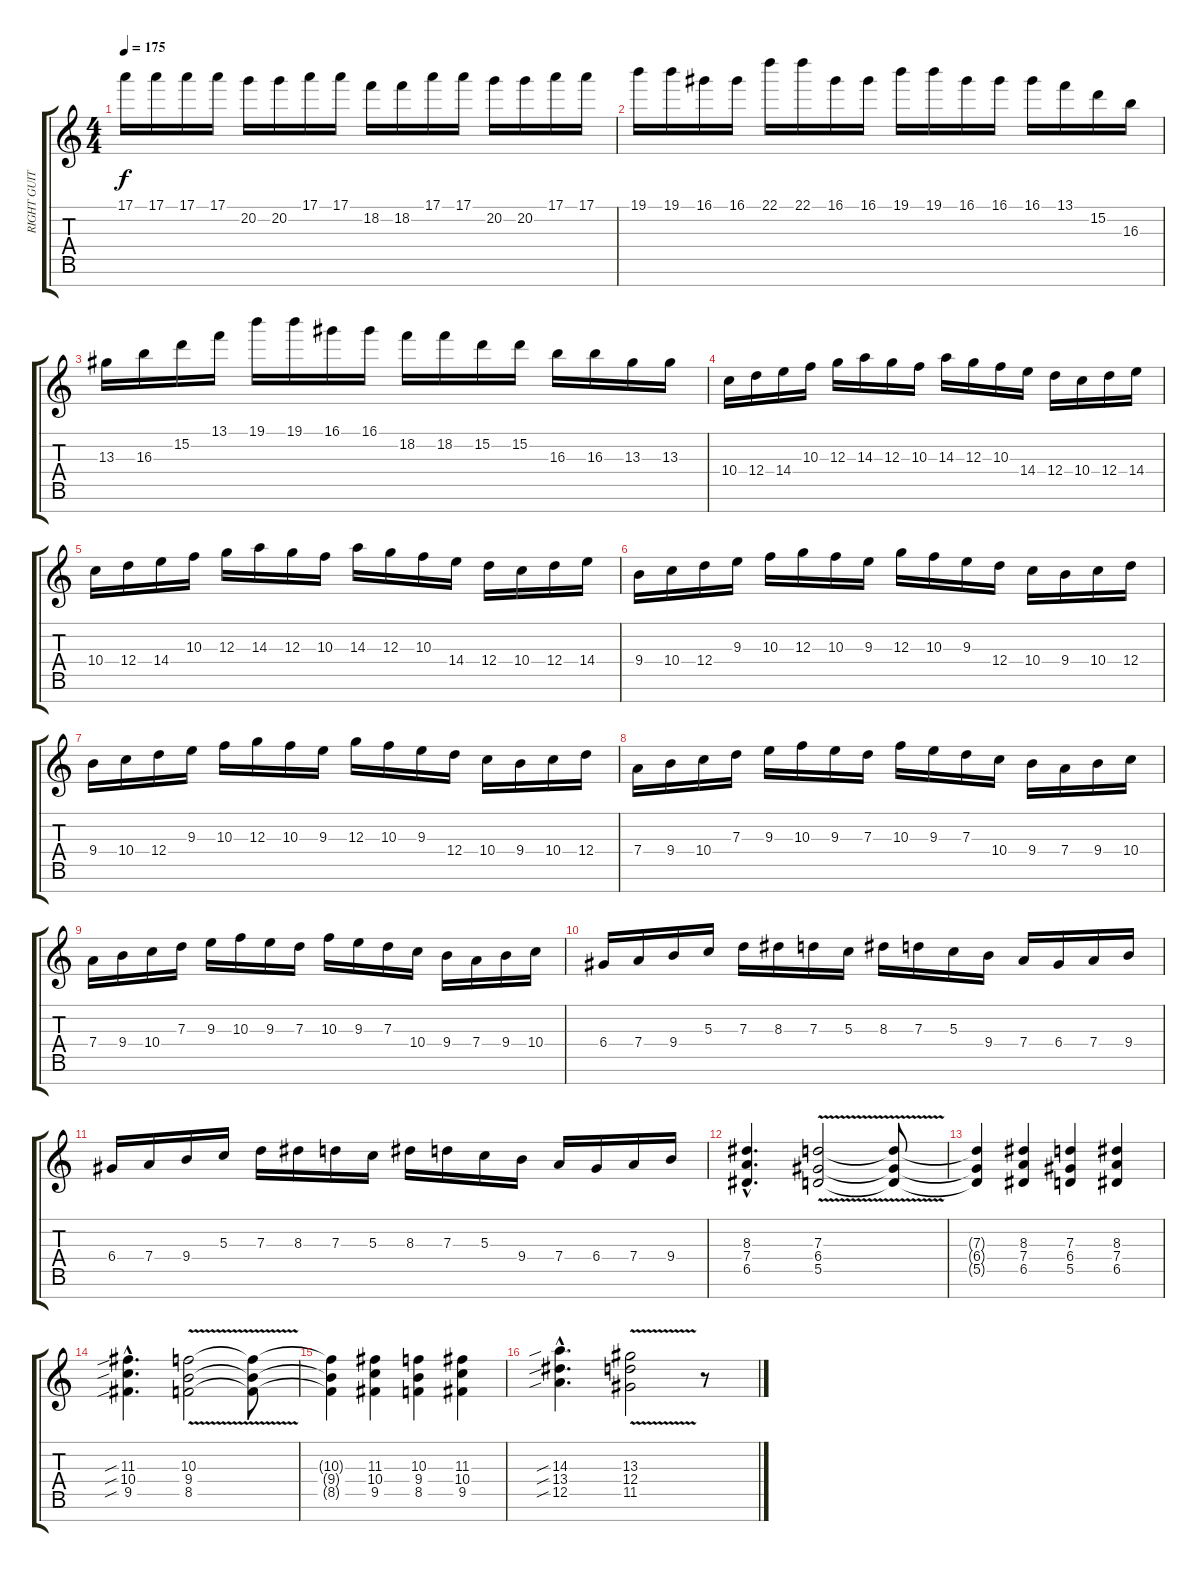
\track ("RIGHT GUITAR (Terji)" "RIGHT GUIT") {instrument overdrivenguitar}
\staff {score tabs}
\tuning (E4 B3 G3 D3 A2 E2 B1) {hide}
\ts (4 4)
\tempo 175
\clef g2
\ks c
17.1.16{dy f} 17.1.16 17.1.16 17.1.16 20.2.16 20.2.16 17.1.16 17.1.16 18.2.16 18.2.16 17.1.16 17.1.16 20.2.16 20.2.16 17.1.16 17.1.16 |
19.1.16 19.1.16 16.1.16 16.1.16 22.1.16 22.1.16 16.1.16 16.1.16 19.1.16 19.1.16 16.1.16 16.1.16 16.1.16 13.1.16 15.2.16 16.3.16 |
13.3.16 16.3.16 15.2.16 13.1.16 19.1.16 19.1.16 16.1.16 16.1.16 18.2.16 18.2.16 15.2.16 15.2.16 16.3.16 16.3.16 13.3.16 13.3.16 |
10.4.16 12.4.16 14.4.16 10.3.16 12.3.16 14.3.16 12.3.16 10.3.16 14.3.16 12.3.16 10.3.16 14.4.16 12.4.16 10.4.16 12.4.16 14.4.16 |
10.4.16 12.4.16 14.4.16 10.3.16 12.3.16 14.3.16 12.3.16 10.3.16 14.3.16 12.3.16 10.3.16 14.4.16 12.4.16 10.4.16 12.4.16 14.4.16 |
9.4.16 10.4.16 12.4.16 9.3.16 10.3.16 12.3.16 10.3.16 9.3.16 12.3.16 10.3.16 9.3.16 12.4.16 10.4.16 9.4.16 10.4.16 12.4.16 |
9.4.16 10.4.16 12.4.16 9.3.16 10.3.16 12.3.16 10.3.16 9.3.16 12.3.16 10.3.16 9.3.16 12.4.16 10.4.16 9.4.16 10.4.16 12.4.16 |
7.4.16 9.4.16 10.4.16 7.3.16 9.3.16 10.3.16 9.3.16 7.3.16 10.3.16 9.3.16 7.3.16 10.4.16 9.4.16 7.4.16 9.4.16 10.4.16 |
7.4.16 9.4.16 10.4.16 7.3.16 9.3.16 10.3.16 9.3.16 7.3.16 10.3.16 9.3.16 7.3.16 10.4.16 9.4.16 7.4.16 9.4.16 10.4.16 |
6.4.16 7.4.16 9.4.16 5.3.16 7.3.16 8.3.16 7.3.16 5.3.16 8.3.16 7.3.16 5.3.16 9.4.16 7.4.16 6.4.16 7.4.16 9.4.16 |
6.4.16 7.4.16 9.4.16 5.3.16 7.3.16 8.3.16 7.3.16 5.3.16 8.3.16 7.3.16 5.3.16 9.4.16 7.4.16 6.4.16 7.4.16 9.4.16 |
(8.3{hac} 7.4{hac} 6.5{hac}).4{d} (7.3{v} 6.4{v} 5.5{v}).2 (7.3{t} 6.4{t} 5.5{t}).8 |
(7.3{t} 6.4{t} 5.5{t}).4 (8.3 7.4 6.5).4 (7.3 6.4 5.5).4 (8.3 7.4 6.5).4 |
(11.3{sib hac} 10.4{sib hac} 9.5{sib hac}).4{d} (10.3{v} 9.4{v} 8.5{v}).2 (10.3{t} 9.4{t} 8.5{t}).8 |
(10.3{t} 9.4{t} 8.5{t}).4 (11.3 10.4 9.5).4 (10.3 9.4 8.5).4 (11.3 10.4 9.5).4 |
(14.3{sib hac} 13.4{sib hac} 12.5{sib hac}).4{d} (13.3{v} 12.4{v} 11.5{v}).2 r.8
